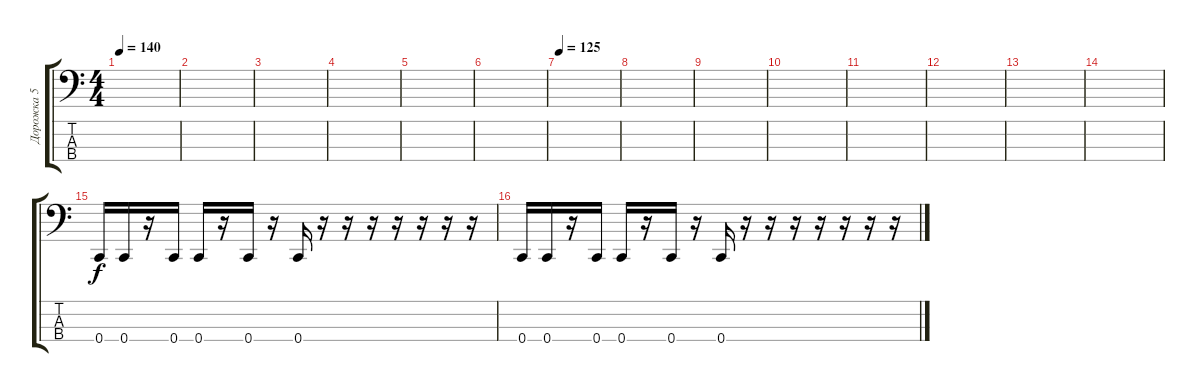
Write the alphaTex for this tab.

\track ("Дорожка 5" "Дорожка 5") {instrument electricbassfinger}
\staff {score tabs}
\tuning (F2 C2 G1 C1) {hide}
\ts (4 4)
\tempo 140
\clef f4
\ks c
|
|
|
|
|
|
\tempo 125
|
|
|
|
|
|
|
|
0.4.16 0.4.16 r.16 0.4.16 0.4.16 r.16 0.4.16 r.16 0.4.16 r.16 r.16 r.16 r.16 r.16 r.16 r.16 |
0.4.16 0.4.16 r.16 0.4.16 0.4.16 r.16 0.4.16 r.16 0.4.16 r.16 r.16 r.16 r.16 r.16 r.16 r.16
